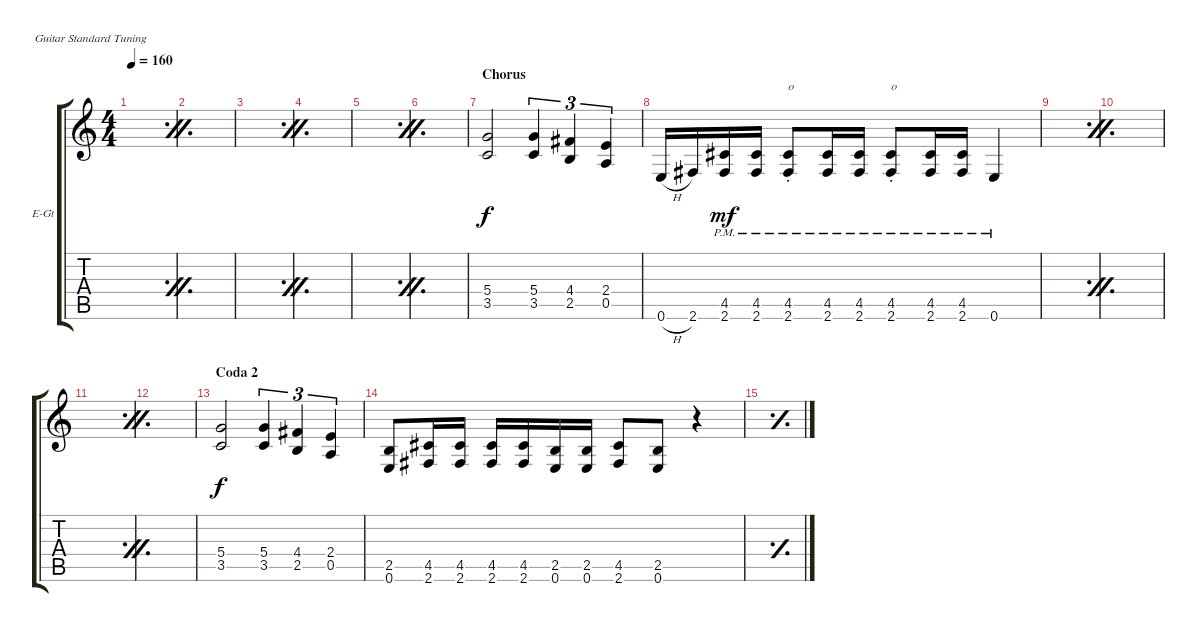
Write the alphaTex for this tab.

\bracketExtendMode groupsimilarinstruments
\firstSystemTrackNameOrientation horizontal
\otherSystemsTrackNameOrientation horizontal
\track ("Gtr. I Rhytm" "E-Gt") {instrument overdrivenguitar}
\staff {score tabs}
\tuning (E4 B3 G3 D3 A2 E2)
\ts (4 4)
\tempo 160
\clef g2
\simile firstofdouble
\ks c
|
\simile secondofdouble
|
\simile firstofdouble
|
\simile secondofdouble
|
\simile firstofdouble
|
\simile secondofdouble
|
\section ("" "Chorus")
(5.4 3.5).2 (5.4 3.5).4{tu (3 2)} (4.4 2.5).4{tu (3 2)} (2.4 0.5).4{tu (3 2)} |
0.6{h}.16 2.6.16 (4.5{pm} 2.6{pm}).16{dy mf} (4.5{pm} 2.6{pm}).16 (4.5{pm st} 2.6{pm st}).8{txt "o"} (4.5{pm} 2.6{pm}).16 (4.5{pm} 2.6{pm}).16 (4.5{pm st} 2.6{pm st}).8{txt "o"} (4.5{pm} 2.6{pm}).16 (4.5{pm} 2.6{pm}).16 0.6{pm}.4 |
\simile firstofdouble
|
\simile secondofdouble
|
\simile firstofdouble
|
\simile secondofdouble
|
\section ("" "Coda 2")
\simile none
(5.4 3.5).2{dy f} (5.4 3.5).4{tu (3 2)} (4.4 2.5).4{tu (3 2)} (2.4 0.5).4{tu (3 2)} |
(2.5 0.6).8 (4.5 2.6).16 (4.5 2.6).16 (4.5 2.6).16 (4.5 2.6).16 (2.5 0.6).16 (2.5 0.6).16 (4.5 2.6).8 (2.5 0.6).8 r.4 |
\simile simple
